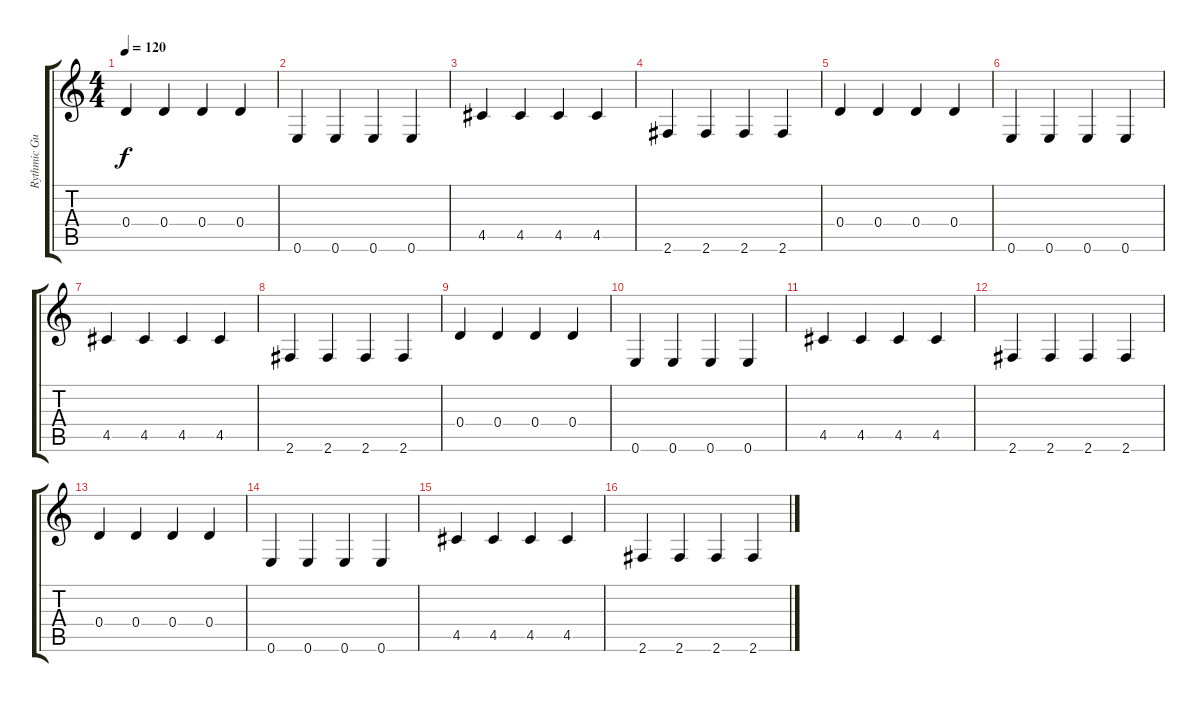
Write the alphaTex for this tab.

\track ("Rythmic Guitar 2" "Rythmic Gu") {instrument electricbassfinger}
\staff {score tabs}
\tuning (E4 B3 G3 D3 A2 E2) {hide}
\ts (4 4)
\tempo 120
\clef g2
\ks c
0.4.4{dy f} 0.4.4 0.4.4 0.4.4 |
0.6.4 0.6.4 0.6.4 0.6.4 |
4.5.4 4.5.4 4.5.4 4.5.4 |
2.6.4 2.6.4 2.6.4 2.6.4 |
0.4.4 0.4.4 0.4.4 0.4.4 |
0.6.4 0.6.4 0.6.4 0.6.4 |
4.5.4 4.5.4 4.5.4 4.5.4 |
2.6.4 2.6.4 2.6.4 2.6.4 |
0.4.4 0.4.4 0.4.4 0.4.4 |
0.6.4 0.6.4 0.6.4 0.6.4 |
4.5.4 4.5.4 4.5.4 4.5.4 |
2.6.4 2.6.4 2.6.4 2.6.4 |
0.4.4 0.4.4 0.4.4 0.4.4 |
0.6.4 0.6.4 0.6.4 0.6.4 |
4.5.4 4.5.4 4.5.4 4.5.4 |
2.6.4 2.6.4 2.6.4 2.6.4
